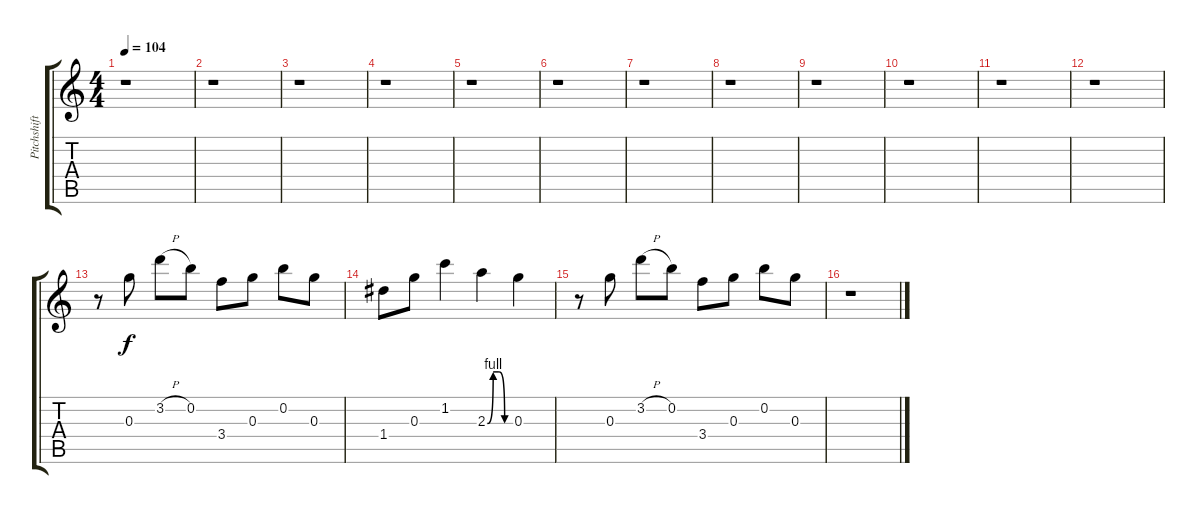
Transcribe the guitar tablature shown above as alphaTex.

\track ("Pitchshifter" "Pitchshift") {instrument distortionguitar}
\staff {score tabs}
\tuning (E5 B4 G4 D4 A3 E3) {hide}
\ts (4 4)
\tempo 104
\clef g2
\ks c
r.1{dy f} |
r.1 |
r.1 |
r.1 |
r.1 |
r.1 |
r.1 |
r.1 |
r.1 |
r.1 |
r.1 |
r.1 |
r.8 0.3.8 3.2{h}.8 0.2.8 3.4.8 0.3.8 0.2.8 0.3.8 |
1.4.8 0.3.8 1.2.4 2.3{be (custom 0 0 15 4 30 4 45 0 60 0)}.4 0.3.4 |
r.8 0.3.8 3.2{h}.8 0.2.8 3.4.8 0.3.8 0.2.8 0.3.8 |
r.1
